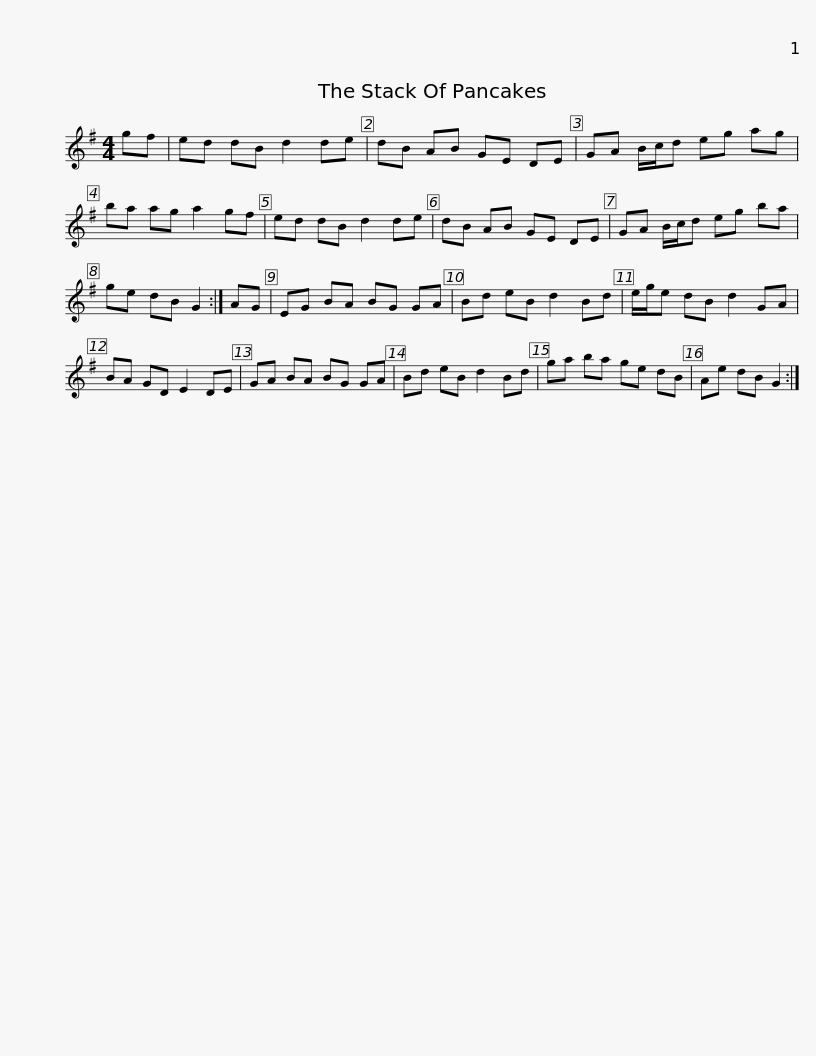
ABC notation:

X:1
L:1/8
M:4/4
I:linebreak $
K:G
V:1 treble
V:1
 gf | ed dB d2 de | dB AB GE DE | GA B/c/d eg ag | ba ag a2 gf | %5
 ed dB d2 de |$ dB AB GE DE | GA B/c/d eg ba | ge dB G2 :| AG | %10
 EG BA BG GA | Bd eB d2 Bd |$ e/g/e dB d2 GA | BA GD E2 DE | GA BA BG GA | %15
 Bd eB d2 Bd | ga ba ge dB | Ae dB G2 :| %18
